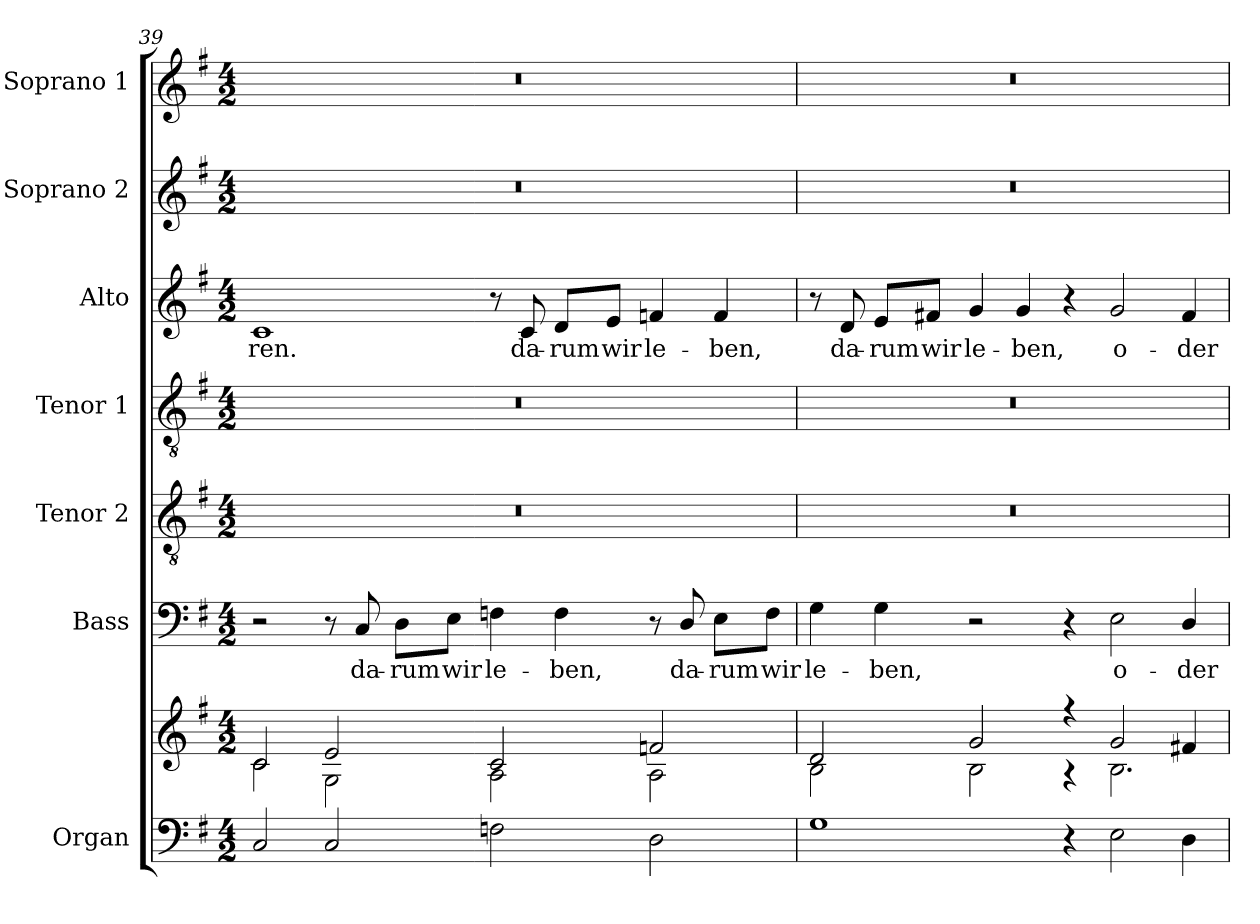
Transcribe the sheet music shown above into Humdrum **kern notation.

**kern	**kern	**kern	**text	**kern	**kern	**kern	**text	**kern	**kern
*part7	*part7	*part6	*part6	*part5	*part4	*part3	*part3	*part2	*part1
*staff8	*staff7	*staff6	*staff6	*staff5	*staff4	*staff3	*staff3	*staff2	*staff1
*I"Organ	*	*I"Bass	*	*I"Tenor 2	*I"Tenor 1	*I"Alto	*	*I"Soprano 2	*I"Soprano 1
*I'Org.	*	*I'B.	*	*I'T.2	*I'T.1	*I'A.	*	*I'S.2	*I'S.1
*clefF4	*clefG2	*clefF4	*	*clefGv2	*clefGv2	*clefG2	*	*clefG2	*clefG2
*	*	*	*	*ITrd7c12	*ITrd7c12	*	*	*	*
*k[f#]	*k[f#]	*k[f#]	*	*k[f#]	*k[f#]	*k[f#]	*	*k[f#]	*k[f#]
*G:	*G:	*G:	*	*G:	*G:	*G:	*	*G:	*G:
*M4/2	*M4/2	*M4/2	*	*M4/2	*M4/2	*M4/2	*	*M4/2	*M4/2
=39	=39	=39	=39	=39	=39	=39	=39	=39	=39
*	*^	*	*	*	*	*	*	*	*
!	!	!	!	!	!LO:N:vis=1	!LO:N:vis=1	!	!	!	!
!	!	!	!	!	!	!	!	!LO:LY:b:color=#000000	!LO:N:vis=1	!LO:N:vis=1
2Ci/	2ci/	2ci\	2r	.	0r	0r	1ci	-ren.	0r	0r
2Ci/	2ei/	2Gi\	8r	.	.	.	.	.	.	.
!	!	!	!	!LO:LY:b:color=#000000	!	!	!	!	!	!
.	.	.	8Ci/	da-	.	.	.	.	.	.
!	!	!	!	!LO:LY:b:color=#000000	!	!	!	!	!	!
.	.	.	8Di\L	-rum	.	.	.	.	.	.
!	!	!	!	!LO:LY:b:color=#000000	!	!	!	!	!	!
.	.	.	8Ei\J	wir	.	.	.	.	.	.
!	!	!	!	!LO:LY:b:color=#000000	!	!	!	!	!	!
2Fni\	2ci/	2Ai\	4Fni\	le-	.	.	8r	.	.	.
!	!	!	!	!	!	!	!	!LO:LY:b:color=#000000	!	!
.	.	.	.	.	.	.	8ci/	da-	.	.
!	!	!	!	!LO:LY:b:color=#000000	!	!	!	!	!	!
!	!	!	!	!	!	!	!	!LO:LY:b:color=#000000	!	!
.	.	.	4Fi\	-ben,	.	.	8di/L	-rum	.	.
!	!	!	!	!	!	!	!	!LO:LY:b:color=#000000	!	!
.	.	.	.	.	.	.	8ei/J	wir	.	.
!	!	!	!	!	!	!	!	!LO:LY:b:color=#000000	!	!
2Di\	2fni/	2Ai\	8r	.	.	.	4fni/	le-	.	.
!	!	!	!	!LO:LY:b:color=#000000	!	!	!	!	!	!
.	.	.	8Di/	da-	.	.	.	.	.	.
!	!	!	!	!LO:LY:b:color=#000000	!	!	!	!	!	!
!	!	!	!	!	!	!	!	!LO:LY:b:color=#000000	!	!
.	.	.	8Ei\L	-rum	.	.	4fi/	-ben,	.	.
!	!	!	!	!LO:LY:b:color=#000000	!	!	!	!	!	!
.	.	.	8Fi\J	wir	.	.	.	.	.	.
=40	=40	=40	=40	=40	=40	=40	=40	=40	=40	=40
!	!	!	!	!LO:LY:b:color=#000000	!LO:N:vis=1	!LO:N:vis=1	!	!	!LO:N:vis=1	!LO:N:vis=1
1Gi	2di/	2Bi\	4Gi\	le-	0r	0r	8r	.	0r	0r
!	!	!	!	!	!	!	!	!LO:LY:b:color=#000000	!	!
.	.	.	.	.	.	.	8di/	da-	.	.
!	!	!	!	!LO:LY:b:color=#000000	!	!	!	!	!	!
!	!	!	!	!	!	!	!	!LO:LY:b:color=#000000	!	!
.	.	.	4Gi\	-ben,	.	.	8ei/L	-rum	.	.
!	!	!	!	!	!	!	!	!LO:LY:b:color=#000000	!	!
.	.	.	.	.	.	.	8f#Xi/J	wir	.	.
!	!	!	!	!	!	!	!	!LO:LY:b:color=#000000	!	!
.	2gi/	2Bi\	2r	.	.	.	4gi/	le-	.	.
!	!	!	!	!	!	!	!	!LO:LY:b:color=#000000	!	!
.	.	.	.	.	.	.	4gi/	-ben,	.	.
4r	4r	4r	4r	.	.	.	4r	.	.	.
!	!	!	!	!LO:LY:b:color=#000000	!	!	!	!	!	!
!	!	!	!	!	!	!	!	!LO:LY:b:color=#000000	!	!
2Ei\	2gi/	2.Bi\	2Ei\	o-	.	.	2gi/	o-	.	.
!	!	!	!	!LO:LY:b:color=#000000	!	!	!	!	!	!
!	!	!	!	!	!	!	!	!LO:LY:b:color=#000000	!	!
4Di\	4f#Xi/	.	4Di/	-der	.	.	4f#i/	-der	.	.
*	*v	*v	*	*	*	*	*	*	*	*
=	=	=	=	=	=	=	=	=	=
*-	*-	*-	*-	*-	*-	*-	*-	*-	*-
